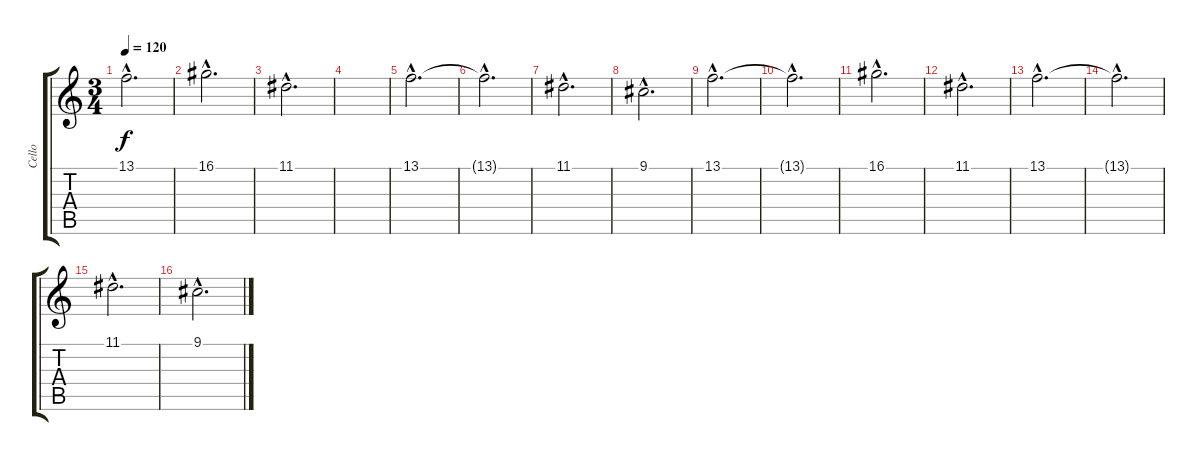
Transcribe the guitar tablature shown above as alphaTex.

\track ("Cello" "Cello") {instrument cello}
\staff {score tabs}
\tuning (E4 B3 G3 D3 A2 E2) {hide}
\ts (3 4)
\tempo 120
\clef g2
\ks c
13.1{hac t}.2{d dy f} |
16.1{hac}.2{d} |
11.1{hac}.2{d} |
|
13.1{hac}.2{d} |
13.1{hac t}.2{d} |
11.1{hac}.2{d} |
9.1{hac}.2{d} |
13.1{hac}.2{d} |
13.1{hac t}.2{d} |
16.1{hac}.2{d} |
11.1{hac}.2{d} |
13.1{hac}.2{d} |
13.1{hac t}.2{d} |
11.1{hac}.2{d} |
9.1{hac}.2{d}
